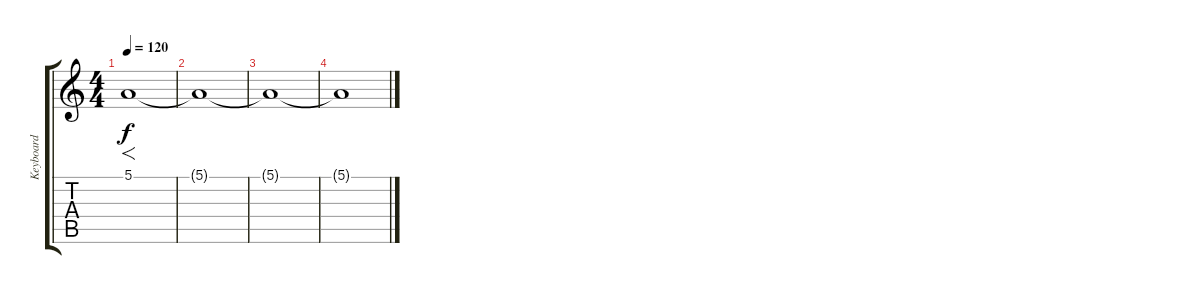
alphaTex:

\track ("Keyboard" "Keyboard") {instrument drawbarorgan}
\staff {score tabs}
\tuning (E4 B3 G3 D3 A2 E2) {hide}
\ts (4 4)
\tempo 120
\clef g2
\ks c
5.1.1{f dy f instrument synthstrings1} |
5.1{t}.1 |
5.1{t}.1 |
5.1{t}.1
